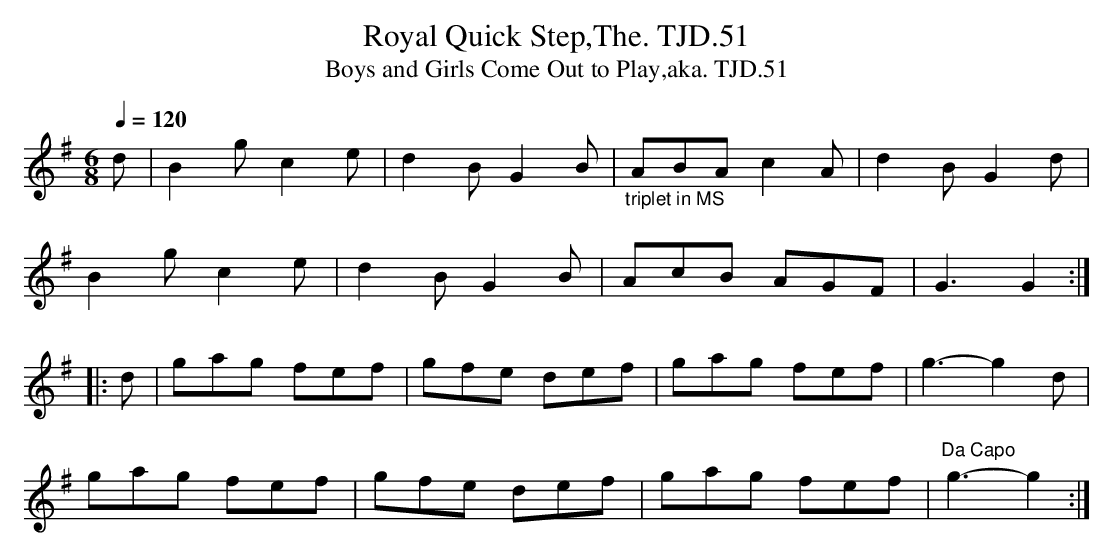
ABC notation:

X:1
T:Royal Quick Step,The. TJD.51
T:Boys and Girls Come Out to Play,aka. TJD.51
L:1/8
M:6/8
Q:1/4=120
K:G
d|B2gc2e|d2BG2B|"_triplet in MS"ABA c2A|d2BG2d|!
B2gc2e|d2BG2B|AcB AGF|G3G2:|!
|:d|gag fef|gfe def|gag fef|g3-g2d|!
gag fef|gfe def|gag fef|"^Da Capo"g3-g2:|]
